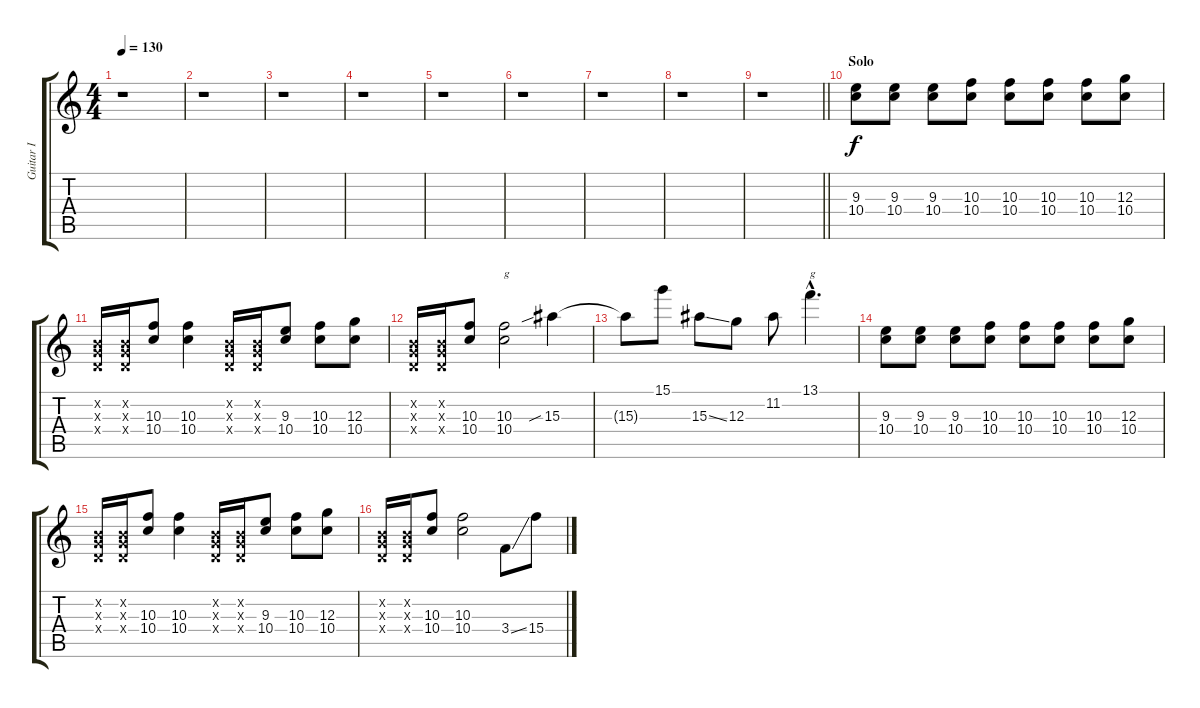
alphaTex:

\track ("Guitar I" "Guitar I") {instrument distortionguitar}
\staff {score tabs}
\tuning (E4 B3 G3 D3 A2 E2) {hide}
\ts (4 4)
\tempo 130
\clef g2
\ks c
r.1{dy f} |
r.1 |
r.1 |
r.1 |
r.1 |
r.1 |
r.1 |
r.1 |
\barLineRight lightlight
r.1 |
\section ("" "Solo")
(9.3 10.4).8{volume 16 instrument distortionguitar} (9.3 10.4).8 (9.3 10.4).8 (10.3 10.4).8 (10.3 10.4).8 (10.3 10.4).8 (10.3 10.4).8 (12.3 10.4).8 |
(0.2{x} 0.3{x} 0.4{x}).16 (0.2{x} 0.3{x} 0.4{x}).16 (10.3 10.4).8 (10.3 10.4).4 (0.2{x} 0.3{x} 0.4{x}).16 (0.2{x} 0.3{x} 0.4{x}).16 (9.3 10.4).8 (10.3 10.4).8 (12.3 10.4).8 |
(0.2{x} 0.3{x} 0.4{x}).16 (0.2{x} 0.3{x} 0.4{x}).16 (10.3 10.4).8 (10.3 10.4).2{txt "g"} 15.3{sib}.4 |
15.3{t}.8 15.1.8 15.3{ss}.8 12.3.8 11.2.8 13.1{hac}.4{d txt "g"} |
(9.3 10.4).8 (9.3 10.4).8 (9.3 10.4).8 (10.3 10.4).8 (10.3 10.4).8 (10.3 10.4).8 (10.3 10.4).8 (12.3 10.4).8 |
(0.2{x} 0.3{x} 0.4{x}).16 (0.2{x} 0.3{x} 0.4{x}).16 (10.3 10.4).8 (10.3 10.4).4 (0.2{x} 0.3{x} 0.4{x}).16 (0.2{x} 0.3{x} 0.4{x}).16 (9.3 10.4).8 (10.3 10.4).8 (12.3 10.4).8 |
(0.2{x} 0.3{x} 0.4{x}).16 (0.2{x} 0.3{x} 0.4{x}).16 (10.3 10.4).8 (10.3 10.4).2 3.4{ss}.8 15.4.8
